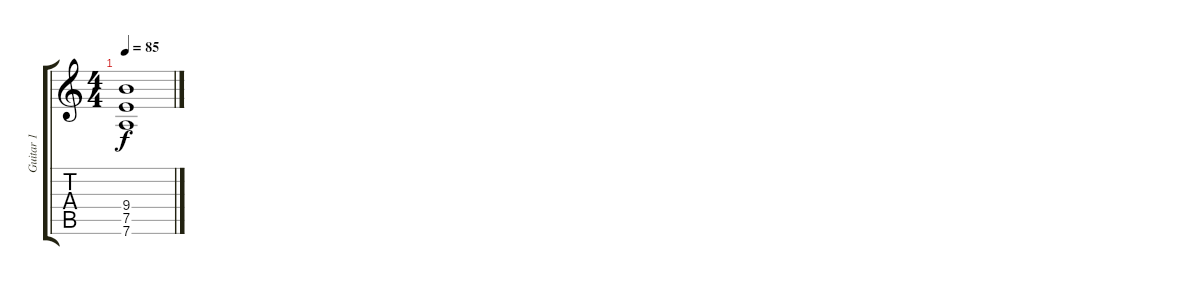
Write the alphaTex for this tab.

\track ("Guitar 1" "Guitar 1") {instrument electricguitarclean}
\staff {score tabs}
\tuning (E4 B3 G3 D3 A2 D2) {hide}
\ts (4 4)
\tempo 85
\clef g2
\ks c
(9.4{t} 7.5{t} 7.6{t}).1{dy f}
